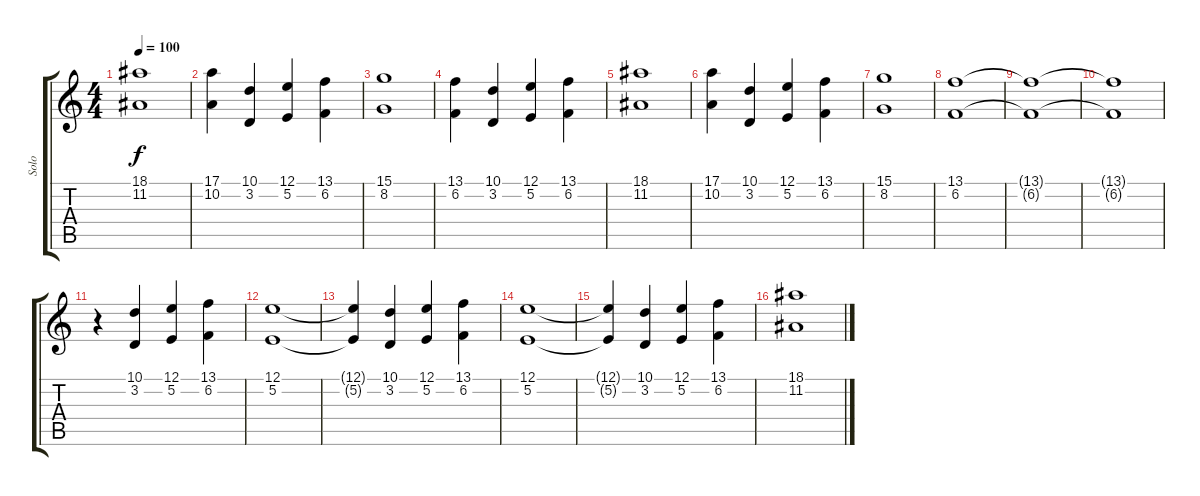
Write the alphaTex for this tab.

\track ("Solo " "Solo ") {instrument stringensemble1}
\staff {score tabs}
\tuning (E4 B3 G3 D3 A2 E2) {hide}
\ts (4 4)
\tempo 100
\clef g2
\ks c
(18.1 11.2).1{dy f} |
(17.1 10.2).4 (10.1 3.2).4 (12.1 5.2).4 (13.1 6.2).4 |
(15.1 8.2).1 |
(13.1 6.2).4 (10.1 3.2).4 (12.1 5.2).4 (13.1 6.2).4 |
(18.1 11.2).1 |
(17.1 10.2).4 (10.1 3.2).4 (12.1 5.2).4 (13.1 6.2).4 |
(15.1 8.2).1 |
(13.1 6.2).1 |
(13.1{t} 6.2{t}).1 |
(13.1{t} 6.2{t}).1 |
r.4 (10.1 3.2).4 (12.1 5.2).4 (13.1 6.2).4 |
(12.1 5.2).1 |
(12.1{t} 5.2{t}).4 (10.1 3.2).4 (12.1 5.2).4 (13.1 6.2).4 |
(12.1 5.2).1 |
(12.1{t} 5.2{t}).4 (10.1 3.2).4 (12.1 5.2).4 (13.1 6.2).4 |
(18.1 11.2).1
